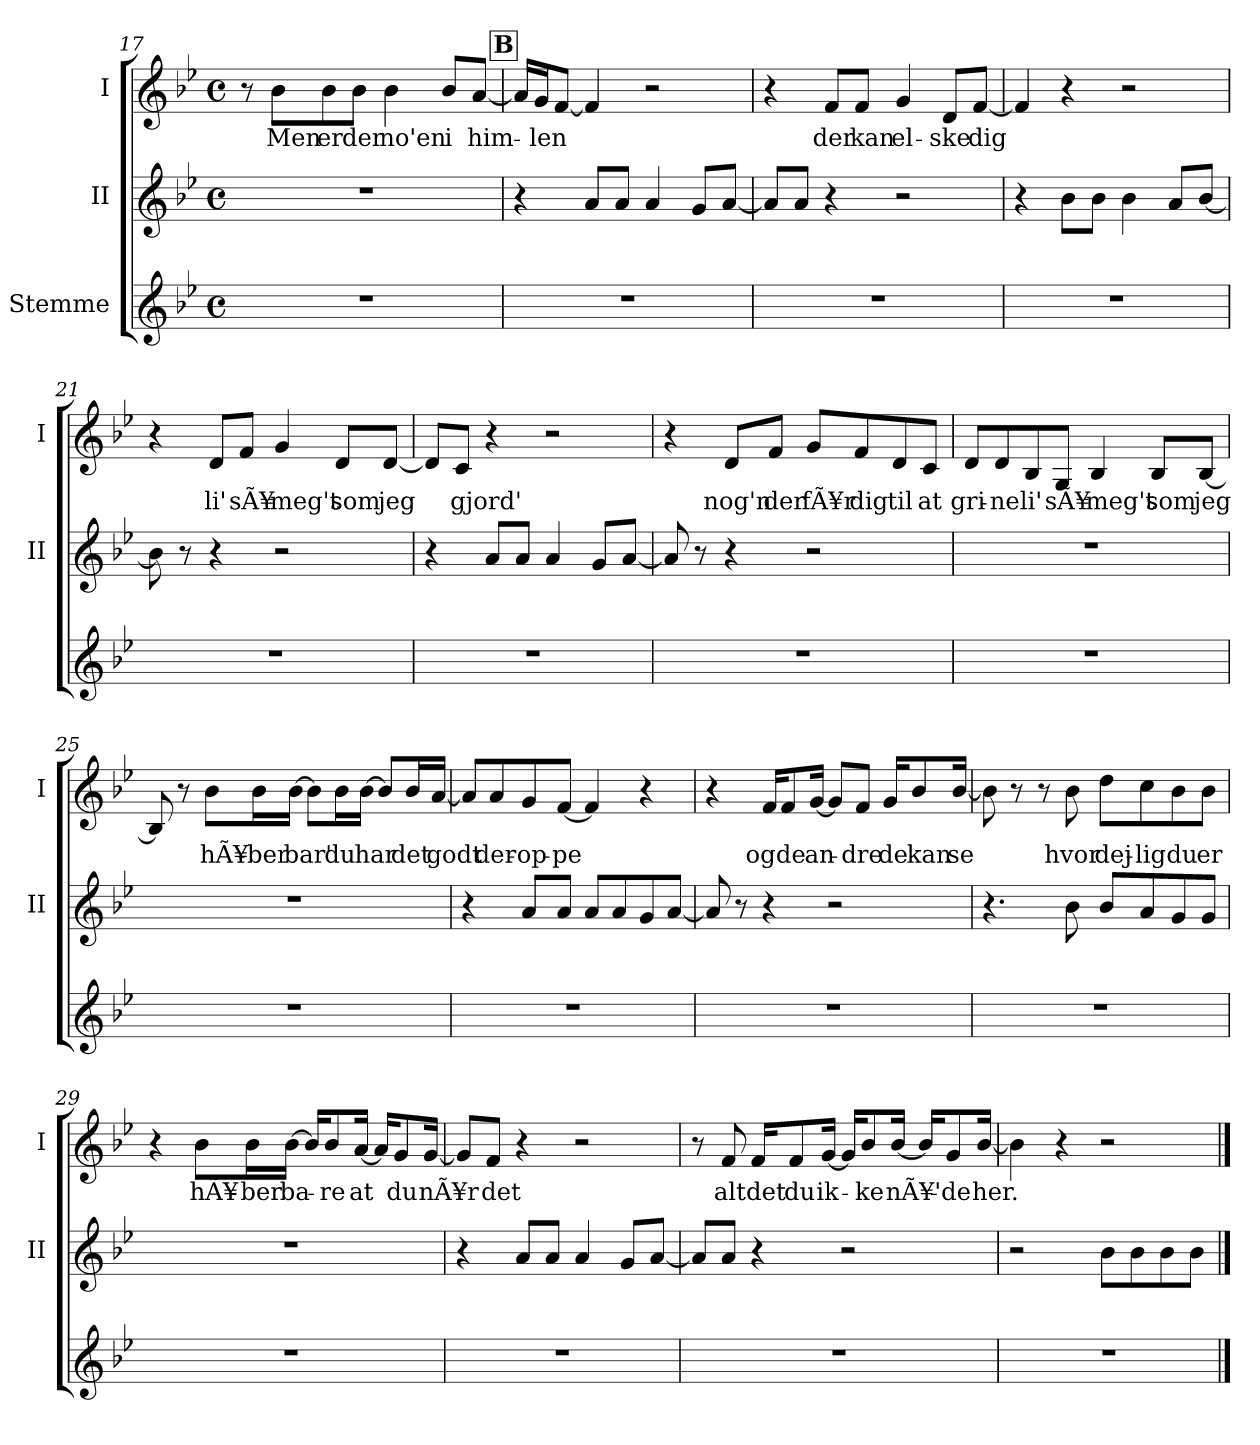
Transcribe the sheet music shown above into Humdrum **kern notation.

**kern	**kern	**kern	**text
*part3	*part2	*part1	*part1
*staff3	*staff2	*staff1	*staff1
*I"Stemme	*I"II	*I"I	*
*	*I'II	*I'I	*
!!LO:LB:g=z
*clefG2	*clefG2	*clefG2	*
*k[b-e-]	*k[b-e-]	*k[b-e-]	*
*M4/4	*M4/4	*M4/4	*
*met(c)	*met(c)	*met(c)	*
=17	=17	=17	=17
1r	1r	8r	.
!	!	!	!LO:LY:b
.	.	8b-\L	Men
!	!	!	!LO:LY:b
.	.	8b-\	er
!	!	!	!LO:LY:b
.	.	8b-\J	der
!	!	!	!LO:LY:b
.	.	4b-\	no'en
!	!	!	!LO:LY:b
.	.	8b-/L	i
!	!	!	!LO:LY:b
.	.	[8a/J	him-
!!LO:REH:place=s1:a:B:fs=14:t=B
=18	=18	=18	=18
1r	4r	16a/LL]	.
!	!	!	!LO:LY:b
.	.	16g/J	-len
.	.	[8f/J	.
.	8a/L	4f/]	.
.	8a/J	.	.
.	4a/	2r	.
.	8g/L	.	.
.	[8a/J	.	.
=19	=19	=19	=19
1r	8a/L]	4r	.
.	8a/J	.	.
!	!	!	!LO:LY:b
.	4r	8f/L	der
!	!	!	!LO:LY:b
.	.	8f/J	kan
!	!	!	!LO:LY:b
.	2r	4g/	el-
!	!	!	!LO:LY:b
.	.	8d/L	-ske
!	!	!	!LO:LY:b
.	.	[8f/J	dig
=20	=20	=20	=20
1r	4r	4f/]	.
.	8b-\L	4r	.
.	8b-\J	.	.
.	4b-\	2r	.
.	8a/L	.	.
.	[8b-/J	.	.
!!LO:PB:g=z
=21	=21	=21	=21
1r	8b-\]	4r	.
.	8r	.	.
!	!	!	!LO:LY:b
.	4r	8d/L	li'
!	!	!	!LO:LY:b
.	.	8f/J	sÃ¥
!	!	!	!LO:LY:b
.	2r	4g/	meg't
!	!	!	!LO:LY:b
.	.	8d/L	som
!	!	!	!LO:LY:b
.	.	[8d/J	jeg
=22	=22	=22	=22
1r	4r	8d/L]	.
!	!	!	!LO:LY:b
.	.	8c/J	gjord'
.	8a/L	4r	.
.	8a/J	.	.
.	4a/	2r	.
.	8g/L	.	.
.	[8a/J	.	.
=23	=23	=23	=23
1r	8a/]	4r	.
.	8r	.	.
!	!	!	!LO:LY:b
.	4r	8d/L	nog'n
!	!	!	!LO:LY:b
.	.	8f/J	der
!	!	!	!LO:LY:b
.	2r	8g/L	fÃ¥r
!	!	!	!LO:LY:b
.	.	8f/	dig
!	!	!	!LO:LY:b
.	.	8d/	til
!	!	!	!LO:LY:b
.	.	8c/J	at
!!LO:LB:g=z
=24	=24	=24	=24
!	!	!	!LO:LY:b
1r	1r	8d/L	gri-
!	!	!	!LO:LY:b
.	.	8d/	-ne
!	!	!	!LO:LY:b
.	.	8B-/	li'
!	!	!	!LO:LY:b
.	.	8G/J	sÃ¥
!	!	!	!LO:LY:b
.	.	4B-/	meg't
!	!	!	!LO:LY:b
.	.	8B-/L	som
!	!	!	!LO:LY:b
.	.	[8B-/J	jeg
=25	=25	=25	=25
1r	1r	8B-/]	.
.	.	8r	.
!	!	!	!LO:LY:b
.	.	8b-\L	hÃ¥-
!	!	!	!LO:LY:b
.	.	16b-\L	-ber
!	!	!	!LO:LY:b
.	.	[16b-\JJ	bar'
.	.	8b-\L]	.
!	!	!	!LO:LY:b
.	.	16b-\L	du
!	!	!	!LO:LY:b
.	.	[16b-\JJ	har
.	.	8b-/L]	.
!	!	!	!LO:LY:b
.	.	16b-/L	det
!	!	!	!LO:LY:b
.	.	[16a/JJ	godt
=26	=26	=26	=26
1r	4r	8a/L]	.
!	!	!	!LO:LY:b
.	.	8a/	der-
!	!	!	!LO:LY:b
.	8a/L	8g/	-op-
!	!	!	!LO:LY:b
.	8a/J	[8f/J	-pe
.	8a/L	4f/]	.
.	8a/	.	.
.	8g/	4r	.
.	[8a/J	.	.
!!LO:LB:g=z
=27	=27	=27	=27
1r	8a/]	4r	.
.	8r	.	.
!	!	!	!LO:LY:b
.	4r	16f/KL	og
!	!	!	!LO:LY:b
.	.	8f/	de
!	!	!	!LO:LY:b
.	.	[16g/Jk	an-
.	2r	8g/L]	.
!	!	!	!LO:LY:b
.	.	8f/J	-dre
!	!	!	!LO:LY:b
.	.	16g/KL	de
!	!	!	!LO:LY:b
.	.	8b-/	kan
!	!	!	!LO:LY:b
.	.	[16b-/Jk	se
=28	=28	=28	=28
1r	4.r	8b-\]	.
.	.	8r	.
.	.	8r	.
!	!	!	!LO:LY:b
.	8b-\	8b-\	hvor
!	!	!	!LO:LY:b
.	8b-/L	8dd\L	dej-
!	!	!	!LO:LY:b
.	8a/	8cc\	-lig
!	!	!	!LO:LY:b
.	8g/	8b-\	du
!	!	!	!LO:LY:b
.	8g/J	8b-\J	er
=29	=29	=29	=29
1r	1r	4r	.
!	!	!	!LO:LY:b
.	.	8b-\L	hÃ¥-
!	!	!	!LO:LY:b
.	.	16b-\L	-ber
!	!	!	!LO:LY:b
.	.	[16b-\JJ	ba-
.	.	16b-/KL]	.
!	!	!	!LO:LY:b
.	.	8b-/	-re
!	!	!	!LO:LY:b
.	.	[16a/Jk	at
.	.	16a/KL]	.
!	!	!	!LO:LY:b
.	.	8g/	du
!	!	!	!LO:LY:b
.	.	[16g/Jk	nÃ¥r
!!LO:LB:g=z
=30	=30	=30	=30
1r	4r	8g/L]	.
!	!	!	!LO:LY:b
.	.	8f/J	det
.	8a/L	4r	.
.	8a/J	.	.
.	4a/	2r	.
.	8g/L	.	.
.	[8a/J	.	.
=31	=31	=31	=31
1r	8a/L]	8r	.
!	!	!	!LO:LY:b
.	8a/J	8f/	alt
!	!	!	!LO:LY:b
.	4r	16f/KL	det
!	!	!	!LO:LY:b
.	.	8f/	du
!	!	!	!LO:LY:b
.	.	[16g/Jk	ik-
.	2r	16g/KL]	.
!	!	!	!LO:LY:b
.	.	8b-/	-ke
!	!	!	!LO:LY:b
.	.	[16b-/Jk	nÃ¥'-
.	.	16b-/KL]	.
!	!	!	!LO:LY:b
.	.	8g/	-de
!	!	!	!LO:LY:b
.	.	[16b-/Jk	her.
=32	=32	=32	=32
1r	2r	4b-\]	.
.	.	4r	.
.	8b-\L	2r	.
.	8b-\	.	.
.	8b-\	.	.
.	8b-\J	.	.
==	==	==	==
*-	*-	*-	*-
